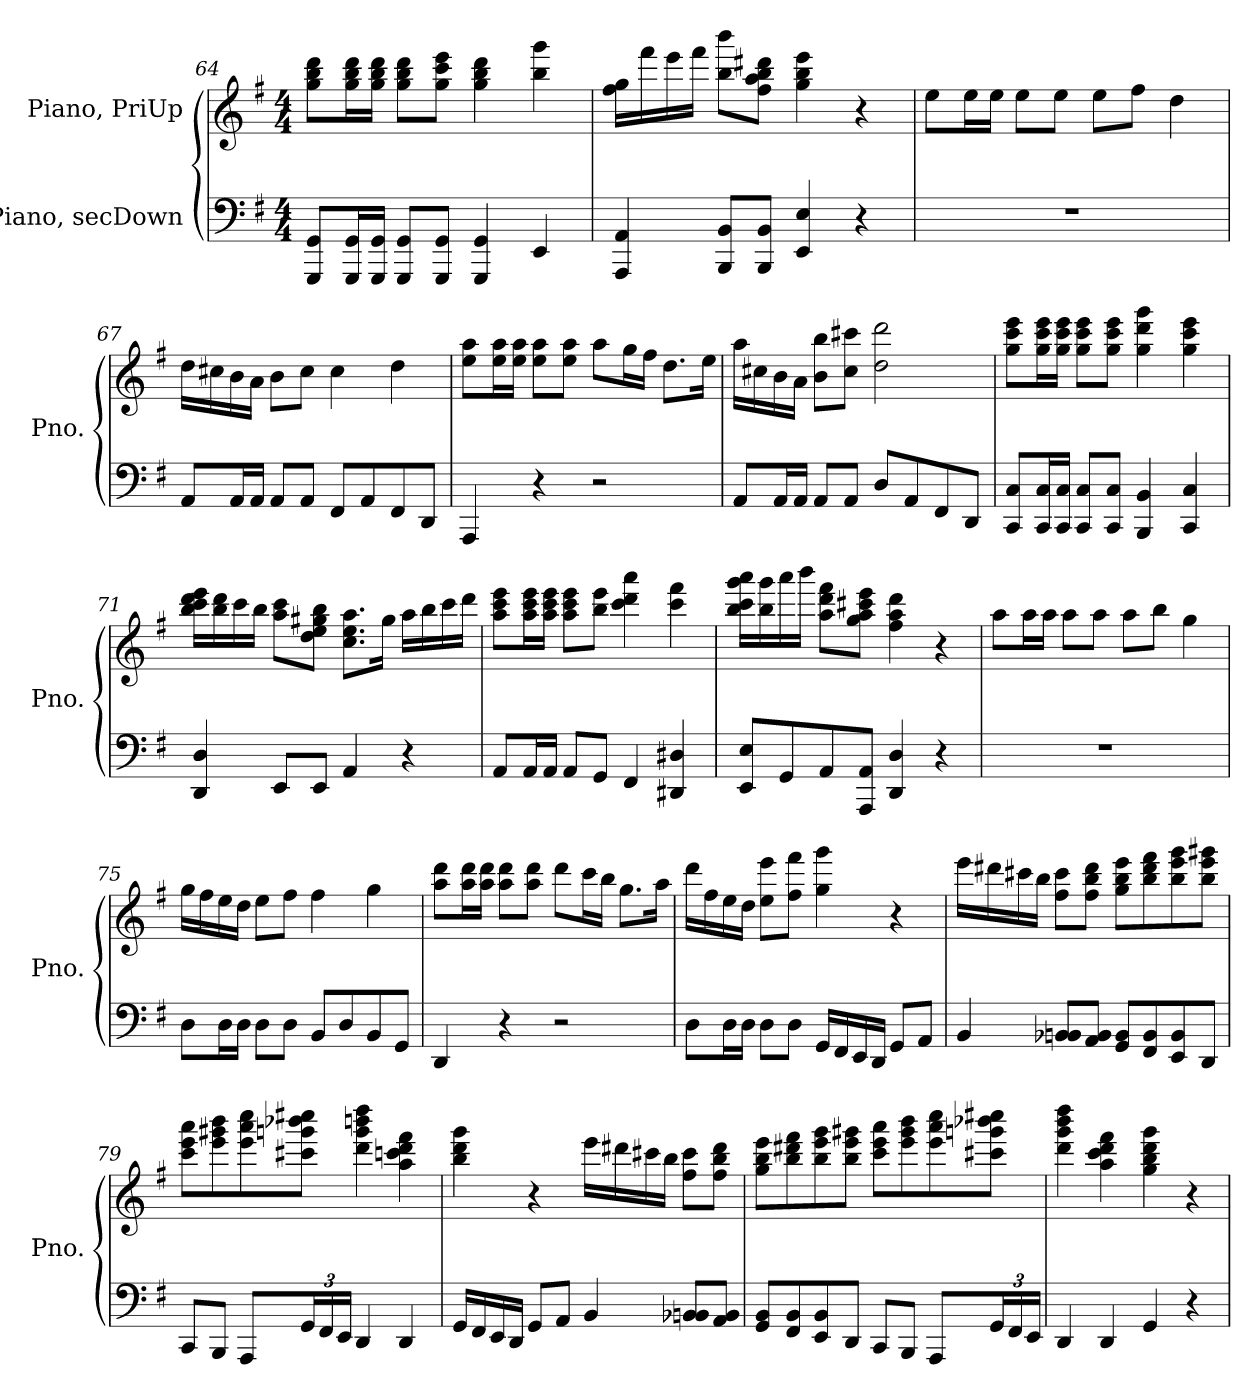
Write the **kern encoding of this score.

**kern	**kern
*part2	*part1
*staff2	*staff1
*I"Piano, secDown	*I"Piano, PriUp
*I'Pno.	*I'Pno.
*clefF4	*clefG2
*k[f#]	*k[f#]
*M4/4	*M4/4
=64	=64
8GGG/ 8GG/L	8gg\ 8bb\ 8ddd\L
16GGG/ 16GG/L	16gg\ 16bb\ 16ddd\L
16GGG/ 16GG/JJ	16gg\ 16bb\ 16ddd\JJ
8GGG/ 8GG/L	8gg\ 8bb\ 8ddd\L
8GGG/ 8GG/J	8gg\ 8ccc\ 8eee\J
4GGG/ 4GG/	4gg\ 4bb\ 4ddd\
4EE/	4bb\ 4ggg\
!!LO:LB:g=z
=65	=65
4AAA/ 4AA/	16ff#\ 16gg\LL
.	16fff#\
.	16eee\
.	16fff#\JJ
8BBB/ 8BB/L	8bb\ 8bbb\L
8BBB/ 8BB/J	8ff#\ 8aa\ 8bb\ 8ddd#X\J
4EE/ 4E/	4gg\ 4bb\ 4eee\
4r	4r
=66	=66
1r	8ee\L
.	16ee\L
.	16ee\JJ
.	8ee\L
.	8ee\J
.	8ee\L
.	8ff#\J
.	4dd\
=67	=67
8AA/L	16dd\LL
.	16cc#X\
16AA/L	16b\
16AA/JJ	16a\JJ
8AA/L	8b\L
8AA/J	8cc#\J
8FF#/L	4cc#\
8AA/	.
8FF#/	4dd\
8DD/J	.
!!LO:LB:g=z
=68	=68
4AAA/	8ee\ 8aa\L
.	16ee\ 16aa\L
.	16ee\ 16aa\JJ
4r	8ee\ 8aa\L
.	8ee\ 8aa\J
2r	8aa\L
.	16gg\L
.	16ff#\JJ
.	8.dd\L
.	16ee\Jk
=69	=69
8AA/L	16aa\LL
.	16cc#X\
16AA/L	16b\
16AA/JJ	16a\JJ
8AA/L	8b\ 8bb\L
8AA/J	8cc#\ 8ccc#X\J
8D/L	2dd\ 2ddd\
8AA/	.
8FF#/	.
8DD/J	.
=70	=70
8CC/ 8C/L	8gg\ 8ccc\ 8eee\L
16CC/ 16C/L	16gg\ 16ccc\ 16eee\L
16CC/ 16C/JJ	16gg\ 16ccc\ 16eee\JJ
8CC/ 8C/L	8gg\ 8ccc\ 8eee\L
8CC/ 8C/J	8gg\ 8ccc\ 8eee\J
4BBB/ 4BB/	4gg\ 4ddd\ 4ggg\
4CC/ 4C/	4gg\ 4ccc\ 4eee\
!!LO:PB:g=z
=71	=71
4DD/ 4D/	16bb\ 16ccc\ 16ddd\ 16eee\LL
.	16bb\ 16ddd\
.	16ccc\
.	16bb\JJ
8EE/L	8aa\ 8ccc\L
8EE/J	8dd\ 8ee\ 8gg#X\ 8bb\J
4AA/	8.cc\ 8.ee\ 8.aa\L
.	16gg#\Jk
4r	16aa\LL
.	16bb\
.	16ccc\
.	16ddd\JJ
=72	=72
8AA/L	8aa\ 8ccc\ 8eee\L
16AA/L	16aa\ 16ccc\ 16eee\L
16AA/JJ	16aa\ 16ccc\ 16eee\JJ
8AA/L	8aa\ 8ccc\ 8eee\L
8GG/J	8bb\ 8eee\J
4FF#/	4ccc\ 4ddd\ 4aaa\
4DD#X/ 4D#X/	4ccc\ 4fff#\
=73	=73
8EE/ 8E/L	16bb\ 16ccc\ 16ggg\ 16aaa\LL
.	16bb\ 16ggg\
8GG/	16aaa\
.	16bbb\JJ
8AA/	8aa\ 8ddd\ 8fff#\L
8AAA/ 8AA/J	8gg\ 8aa\ 8ccc#X\ 8eee\J
4DD/ 4D/	4ff#\ 4aa\ 4ddd\
4r	4r
!!LO:LB:g=z
=74	=74
1r	8aa\L
.	16aa\L
.	16aa\JJ
.	8aa\L
.	8aa\J
.	8aa\L
.	8bb\J
.	4gg\
=75	=75
8D\L	16gg\LL
.	16ff#\
16D\L	16ee\
16D\JJ	16dd\JJ
8D\L	8ee\L
8D\J	8ff#\J
8BB/L	4ff#\
8D/	.
8BB/	4gg\
8GG/J	.
=76	=76
4DD/	8aa\ 8ddd\L
.	16aa\ 16ddd\L
.	16aa\ 16ddd\JJ
4r	8aa\ 8ddd\L
.	8aa\ 8ddd\J
2r	8ddd\L
.	16ccc\L
.	16bb\JJ
.	8.gg\L
.	16aa\Jk
!!LO:LB:g=z
=77	=77
8D\L	16ddd\LL
.	16ff#\
16D\L	16ee\
16D\JJ	16dd\JJ
8D\L	8ee\ 8eee\L
8D\J	8ff#\ 8fff#\J
16GG/LL	4gg\ 4ggg\
16FF#/	.
16EE/	.
16DD/JJ	.
8GG/L	4r
8AA/J	.
=78	=78
4BB/	16eee\LL
.	16ddd#X\
.	16ccc#X\
.	16bb\JJ
8BB-X/ 8BBn/L	8ff#\ 8ccc#\L
8AA/ 8BB/J	8ff#\ 8bb\ 8ddd#\J
8GG/ 8BB/L	8gg\ 8bb\ 8eee\L
8FF#/ 8BB/	8bb\ 8ddd#\ 8fff#\
8EE/ 8BB/	8bb\ 8eee\ 8ggg\
8DD/J	8bb\ 8eee\ 8ggg#X\J
=79	=79
8CC/L	8ccc\ 8eee\ 8aaa\L
8BBB/J	8eee\ 8ggg#X\ 8bbb\
8AAA/L	8eee\ 8aaa\ 8cccc\
*Xbrackettup	*
24GG/L	8ccc#X\ 8gggn\ 8bbb-X\ 8cccc#X\J
24FF#/	.
24EE/JJ	.
4DD/	4ddd\ 4ggg\ 4bbbn\ 4dddd\
4DD/	4aa\ 4cccn\ 4ddd\ 4fff#\
!!LO:LB:g=z
=80	=80
16GG/LL	4bb\ 4ddd\ 4ggg\
16FF#/	.
16EE/	.
16DD/JJ	.
8GG/L	4r
8AA/J	.
4BB/	16eee\LL
.	16ddd#X\
.	16ccc#X\
.	16bb\JJ
8BB-X/ 8BBn/L	8ff#\ 8ccc#\L
8AA/ 8BB/J	8ff#\ 8bb\ 8ddd#\J
=81	=81
8GG/ 8BB/L	8gg\ 8bb\ 8eee\L
8FF#/ 8BB/	8bb\ 8ddd#X\ 8fff#\
8EE/ 8BB/	8bb\ 8eee\ 8ggg\
8DD/J	8bb\ 8eee\ 8ggg#X\J
8CC/L	8ccc\ 8eee\ 8aaa\L
8BBB/J	8eee\ 8ggg#\ 8bbb\
8AAA/L	8eee\ 8aaa\ 8cccc\
24GG/L	8ccc#X\ 8gggn\ 8bbb-X\ 8cccc#X\J
24FF#/	.
24EE/JJ	.
=82	=82
4DD/	4ddd\ 4ggg\ 4bbb\ 4dddd\
4DD/	4aa\ 4ccc\ 4ddd\ 4fff#\
4GG/	4gg\ 4bb\ 4ddd\ 4ggg\
4r	4r
=	=
*-	*-
